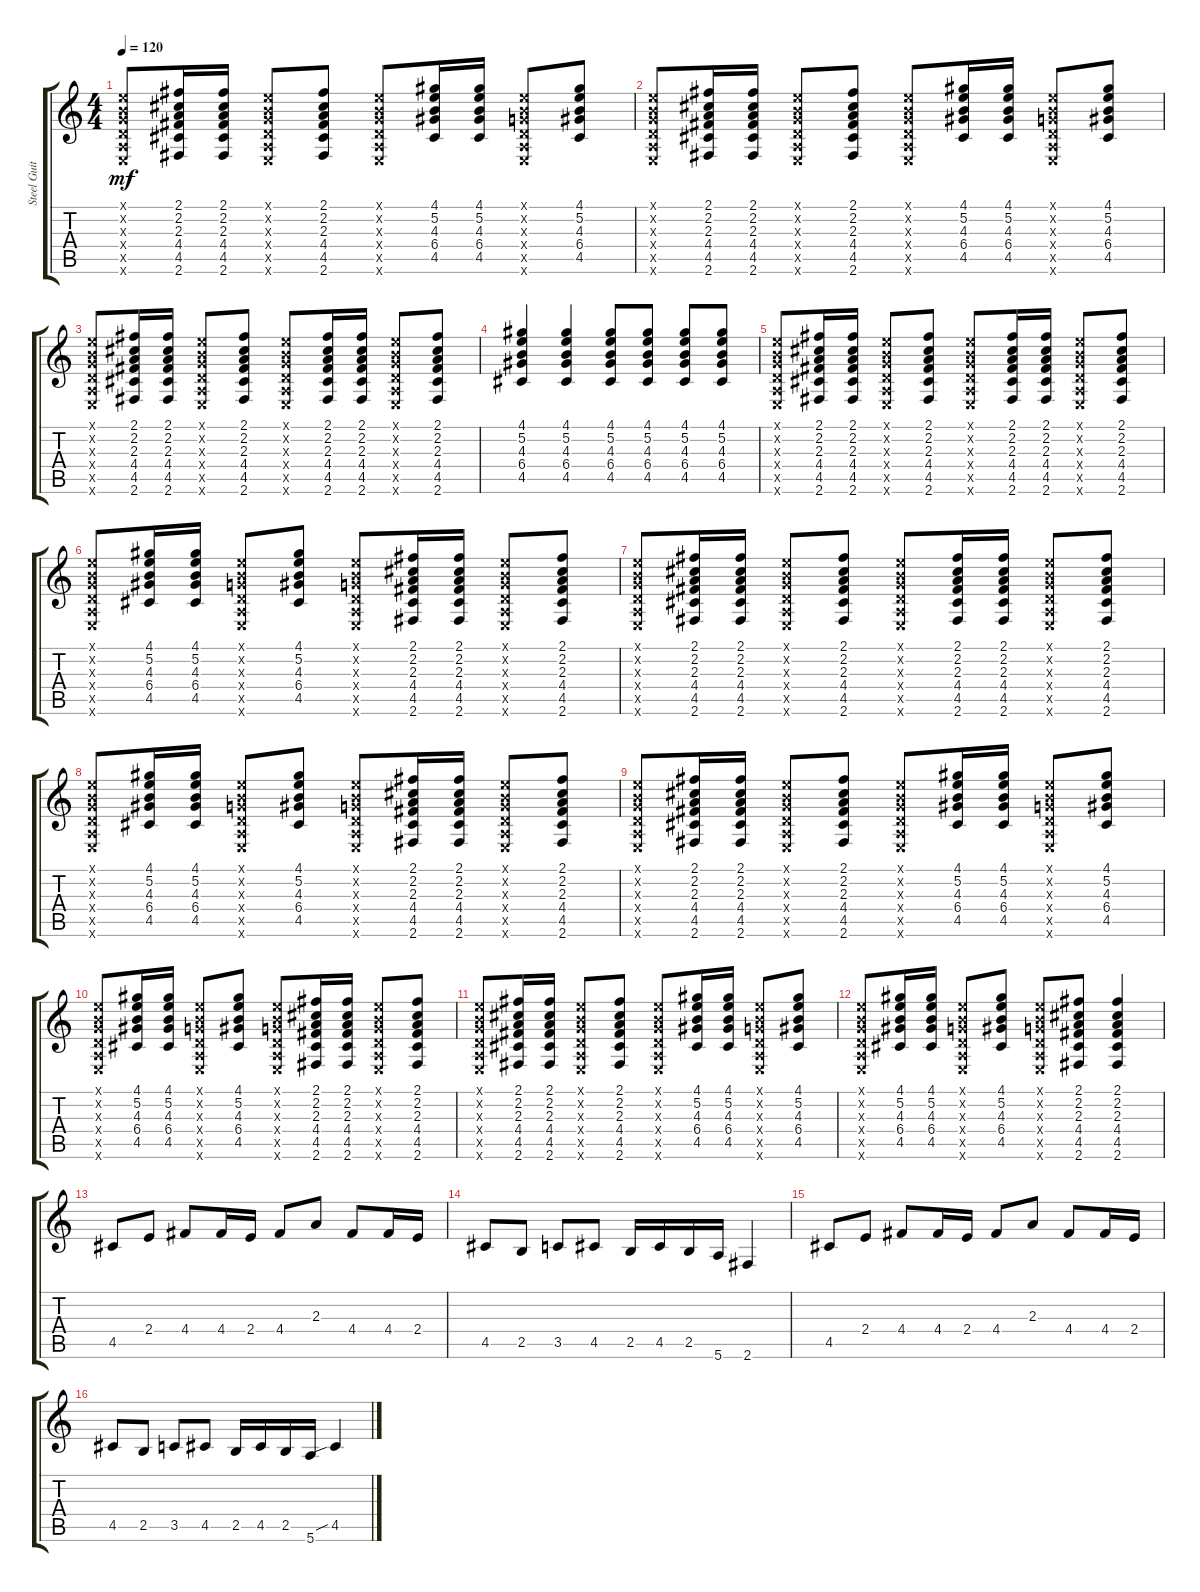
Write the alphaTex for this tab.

\track ("Steel Guitar" "Steel Guit") {solo instrument acousticguitarsteel}
\staff {score tabs}
\tuning (E4 B3 G3 D3 A2 E2) {hide}
\ts (4 4)
\tempo 120
\clef g2
\ks c
(0.1{x} 0.2{x} 0.3{x} 0.4{x} 0.5{x} 0.6{x}).8{dy mf} (2.1 2.2 2.3 4.4 4.5 2.6).16 (2.1 2.2 2.3 4.4 4.5 2.6).16 (0.1{x} 0.2{x} 0.3{x} 0.4{x} 0.5{x} 0.6{x}).8 (2.1 2.2 2.3 4.4 4.5 2.6).8 (0.1{x} 0.2{x} 0.3{x} 0.4{x} 0.5{x} 0.6{x}).8 (4.1 5.2 4.3 6.4 4.5).16 (4.1 5.2 4.3 6.4 4.5).16 (0.1{x} 0.2{x} 0.3{x} 0.4{x} 0.5{x} 0.6{x}).8 (4.1 5.2 4.3 6.4 4.5).8 |
(0.1{x} 0.2{x} 0.3{x} 0.4{x} 0.5{x} 0.6{x}).8 (2.1 2.2 2.3 4.4 4.5 2.6).16 (2.1 2.2 2.3 4.4 4.5 2.6).16 (0.1{x} 0.2{x} 0.3{x} 0.4{x} 0.5{x} 0.6{x}).8 (2.1 2.2 2.3 4.4 4.5 2.6).8 (0.1{x} 0.2{x} 0.3{x} 0.4{x} 0.5{x} 0.6{x}).8 (4.1 5.2 4.3 6.4 4.5).16 (4.1 5.2 4.3 6.4 4.5).16 (0.1{x} 0.2{x} 0.3{x} 0.4{x} 0.5{x} 0.6{x}).8 (4.1 5.2 4.3 6.4 4.5).8 |
(0.1{x} 0.2{x} 0.3{x} 0.4{x} 0.5{x} 0.6{x}).8 (2.1 2.2 2.3 4.4 4.5 2.6).16 (2.1 2.2 2.3 4.4 4.5 2.6).16 (0.1{x} 0.2{x} 0.3{x} 0.4{x} 0.5{x} 0.6{x}).8 (2.1 2.2 2.3 4.4 4.5 2.6).8 (0.1{x} 0.2{x} 0.3{x} 0.4{x} 0.5{x} 0.6{x}).8 (2.1 2.2 2.3 4.4 4.5 2.6).16 (2.1 2.2 2.3 4.4 4.5 2.6).16 (0.1{x} 0.2{x} 0.3{x} 0.4{x} 0.5{x} 0.6{x}).8 (2.1 2.2 2.3 4.4 4.5 2.6).8 |
(4.1 5.2 4.3 6.4 4.5).4 (4.1 5.2 4.3 6.4 4.5).4 (4.1 5.2 4.3 6.4 4.5).8 (4.1 5.2 4.3 6.4 4.5).8 (4.1 5.2 4.3 6.4 4.5).8 (4.1 5.2 4.3 6.4 4.5).8 |
(0.1{x} 0.2{x} 0.3{x} 0.4{x} 0.5{x} 0.6{x}).8 (2.1 2.2 2.3 4.4 4.5 2.6).16 (2.1 2.2 2.3 4.4 4.5 2.6).16 (0.1{x} 0.2{x} 0.3{x} 0.4{x} 0.5{x} 0.6{x}).8 (2.1 2.2 2.3 4.4 4.5 2.6).8 (0.1{x} 0.2{x} 0.3{x} 0.4{x} 0.5{x} 0.6{x}).8 (2.1 2.2 2.3 4.4 4.5 2.6).16 (2.1 2.2 2.3 4.4 4.5 2.6).16 (0.1{x} 0.2{x} 0.3{x} 0.4{x} 0.5{x} 0.6{x}).8 (2.1 2.2 2.3 4.4 4.5 2.6).8 |
(0.1{x} 0.2{x} 0.3{x} 0.4{x} 0.5{x} 0.6{x}).8 (4.1 5.2 4.3 6.4 4.5).16 (4.1 5.2 4.3 6.4 4.5).16 (0.1{x} 0.2{x} 0.3{x} 0.4{x} 0.5{x} 0.6{x}).8 (4.1 5.2 4.3 6.4 4.5).8 (0.1{x} 0.2{x} 0.3{x} 0.4{x} 0.5{x} 0.6{x}).8 (2.1 2.2 2.3 4.4 4.5 2.6).16 (2.1 2.2 2.3 4.4 4.5 2.6).16 (0.1{x} 0.2{x} 0.3{x} 0.4{x} 0.5{x} 0.6{x}).8 (2.1 2.2 2.3 4.4 4.5 2.6).8 |
(0.1{x} 0.2{x} 0.3{x} 0.4{x} 0.5{x} 0.6{x}).8 (2.1 2.2 2.3 4.4 4.5 2.6).16 (2.1 2.2 2.3 4.4 4.5 2.6).16 (0.1{x} 0.2{x} 0.3{x} 0.4{x} 0.5{x} 0.6{x}).8 (2.1 2.2 2.3 4.4 4.5 2.6).8 (0.1{x} 0.2{x} 0.3{x} 0.4{x} 0.5{x} 0.6{x}).8 (2.1 2.2 2.3 4.4 4.5 2.6).16 (2.1 2.2 2.3 4.4 4.5 2.6).16 (0.1{x} 0.2{x} 0.3{x} 0.4{x} 0.5{x} 0.6{x}).8 (2.1 2.2 2.3 4.4 4.5 2.6).8 |
(0.1{x} 0.2{x} 0.3{x} 0.4{x} 0.5{x} 0.6{x}).8 (4.1 5.2 4.3 6.4 4.5).16 (4.1 5.2 4.3 6.4 4.5).16 (0.1{x} 0.2{x} 0.3{x} 0.4{x} 0.5{x} 0.6{x}).8 (4.1 5.2 4.3 6.4 4.5).8 (0.1{x} 0.2{x} 0.3{x} 0.4{x} 0.5{x} 0.6{x}).8 (2.1 2.2 2.3 4.4 4.5 2.6).16 (2.1 2.2 2.3 4.4 4.5 2.6).16 (0.1{x} 0.2{x} 0.3{x} 0.4{x} 0.5{x} 0.6{x}).8 (2.1 2.2 2.3 4.4 4.5 2.6).8 |
(0.1{x} 0.2{x} 0.3{x} 0.4{x} 0.5{x} 0.6{x}).8 (2.1 2.2 2.3 4.4 4.5 2.6).16 (2.1 2.2 2.3 4.4 4.5 2.6).16 (0.1{x} 0.2{x} 0.3{x} 0.4{x} 0.5{x} 0.6{x}).8 (2.1 2.2 2.3 4.4 4.5 2.6).8 (0.1{x} 0.2{x} 0.3{x} 0.4{x} 0.5{x} 0.6{x}).8 (4.1 5.2 4.3 6.4 4.5).16 (4.1 5.2 4.3 6.4 4.5).16 (0.1{x} 0.2{x} 0.3{x} 0.4{x} 0.5{x} 0.6{x}).8 (4.1 5.2 4.3 6.4 4.5).8 |
(0.1{x} 0.2{x} 0.3{x} 0.4{x} 0.5{x} 0.6{x}).8 (4.1 5.2 4.3 6.4 4.5).16 (4.1 5.2 4.3 6.4 4.5).16 (0.1{x} 0.2{x} 0.3{x} 0.4{x} 0.5{x} 0.6{x}).8 (4.1 5.2 4.3 6.4 4.5).8 (0.1{x} 0.2{x} 0.3{x} 0.4{x} 0.5{x} 0.6{x}).8 (2.1 2.2 2.3 4.4 4.5 2.6).16 (2.1 2.2 2.3 4.4 4.5 2.6).16 (0.1{x} 0.2{x} 0.3{x} 0.4{x} 0.5{x} 0.6{x}).8 (2.1 2.2 2.3 4.4 4.5 2.6).8 |
(0.1{x} 0.2{x} 0.3{x} 0.4{x} 0.5{x} 0.6{x}).8 (2.1 2.2 2.3 4.4 4.5 2.6).16 (2.1 2.2 2.3 4.4 4.5 2.6).16 (0.1{x} 0.2{x} 0.3{x} 0.4{x} 0.5{x} 0.6{x}).8 (2.1 2.2 2.3 4.4 4.5 2.6).8 (0.1{x} 0.2{x} 0.3{x} 0.4{x} 0.5{x} 0.6{x}).8 (4.1 5.2 4.3 6.4 4.5).16 (4.1 5.2 4.3 6.4 4.5).16 (0.1{x} 0.2{x} 0.3{x} 0.4{x} 0.5{x} 0.6{x}).8 (4.1 5.2 4.3 6.4 4.5).8 |
(0.1{x} 0.2{x} 0.3{x} 0.4{x} 0.5{x} 0.6{x}).8 (4.1 5.2 4.3 6.4 4.5).16 (4.1 5.2 4.3 6.4 4.5).16 (0.1{x} 0.2{x} 0.3{x} 0.4{x} 0.5{x} 0.6{x}).8 (4.1 5.2 4.3 6.4 4.5).8 (0.1{x} 0.2{x} 0.3{x} 0.4{x} 0.5{x} 0.6{x}).8 (2.1 2.2 2.3 4.4 4.5 2.6).8 (2.1 2.2 2.3 4.4 4.5 2.6).4 |
4.5.8 2.4.8 4.4.8 4.4.16 2.4.16 4.4.8 2.3.8 4.4.8 4.4.16 2.4.16 |
4.5.8 2.5.8 3.5.8 4.5.8 2.5.16 4.5.16 2.5.16 5.6.16 2.6.4 |
4.5.8 2.4.8 4.4.8 4.4.16 2.4.16 4.4.8 2.3.8 4.4.8 4.4.16 2.4.16 |
4.5.8 2.5.8 3.5.8 4.5.8 2.5.16 4.5.16 2.5.16 5.6.16 4.5{sib}.4
